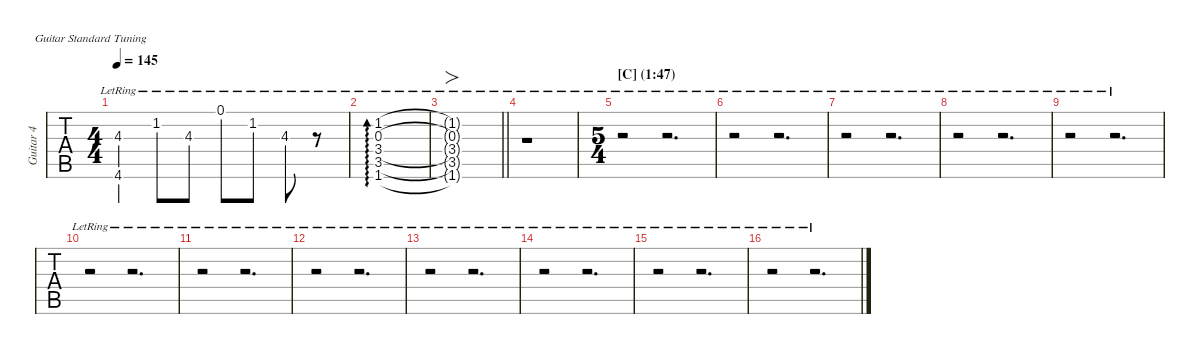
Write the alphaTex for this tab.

\defaultSystemsLayout 4
\hideDynamics
\bracketExtendMode nobrackets
\multiTrackTrackNamePolicy allsystems
\firstSystemTrackNameMode fullname
\otherSystemsTrackNameMode fullname
\track ("Guitar 4" "Guitar 4") {instrument acousticguitarsteel}
\staff {tabs}
\tuning (E4 B3 G3 D3 A2 E2)
\ts (4 4)
\tempo 145
\clef g2
\ks c
(4.3{lr} 4.6{lr acc #}).4{dy mf} 1.2{lr}.8 4.3{lr}.8 0.1{lr}.8 1.2{lr}.8 4.3{lr}.8 r.8 |
(1.6{lr} 0.3{lr} 1.2{lr} 3.4{lr} 3.5{lr}).1{ad 0} |
\barLineRight lightlight
(1.6{lr t} 0.3{lr t} 1.2{lr t} 3.4{lr t} 3.5{lr t}).1{fo} |
r.1 |
\ts (5 4)
\beaming (8 2 2 2 2 2)
\section ("C" "(1:47)")
r.2 r.2{d} |
r.2 r.2{d} |
r.2 r.2{d} |
r.2 r.2{d} |
r.2 r.2{d} |
r.2 r.2{d} |
r.2 r.2{d} |
r.2 r.2{d} |
r.2 r.2{d} |
r.2 r.2{d} |
r.2 r.2{d} |
r.2 r.2{d}
